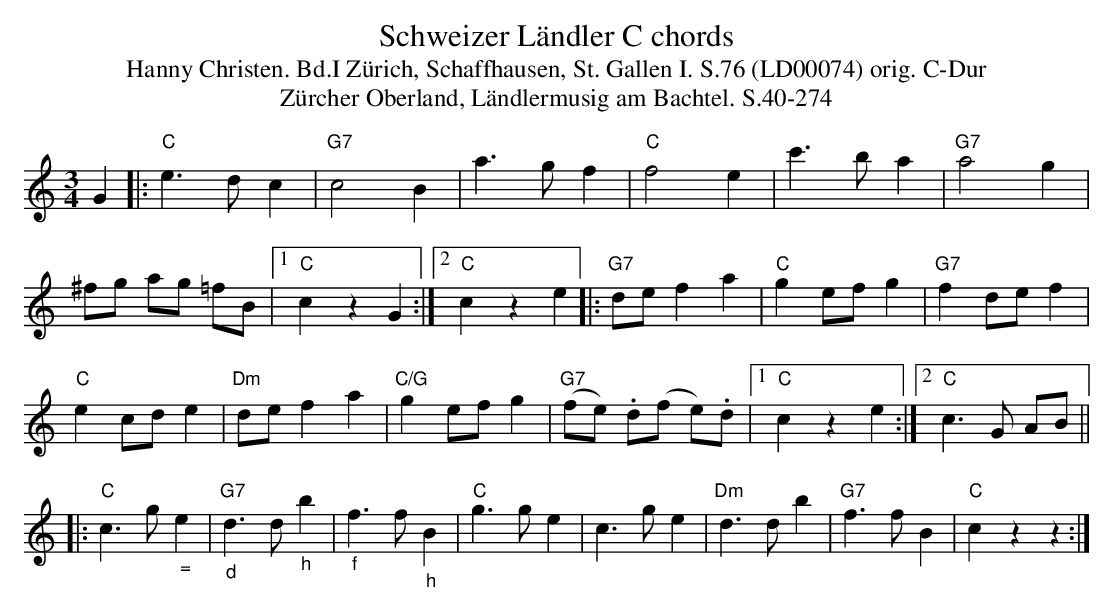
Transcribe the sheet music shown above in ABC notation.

X:1
T:Schweizer L\"andler C chords
T:Hanny Christen. Bd.I Zürich, Schaffhausen, St. Gallen I. S.76 (LD00074) orig. C-Dur
T: Z\"urcher Oberland, L\"andlermusig am Bachtel. S.40-274
M:3/4
L:1/4
K:C %%MIDI gchordon
G |: "C"e>dc | "G7"c2B | a>gf | "C"f2e | c'>ba | "G7"a2g |
^f/g/ a/g/ =f/B/ |1 "C"czG :|2 "C"cze |: "G7"d/e/fa | "C"ge/f/g | "G7"fd/e/f |
"C"ec/d/e | "Dm"d/e/fa | "C/G"ge/f/g | "G7"(f/e/) .d/(f/ e/).d/ |1 "C"cze :|2 "C"c>G A/B/ ||
|: "C"c>g"_ ="e | "G7""_d"d>d"_h"b | "_f"f>f"_h"B | "C"g>ge | c>ge | "Dm"d>db | "G7"f>fB | "C"czz :|
